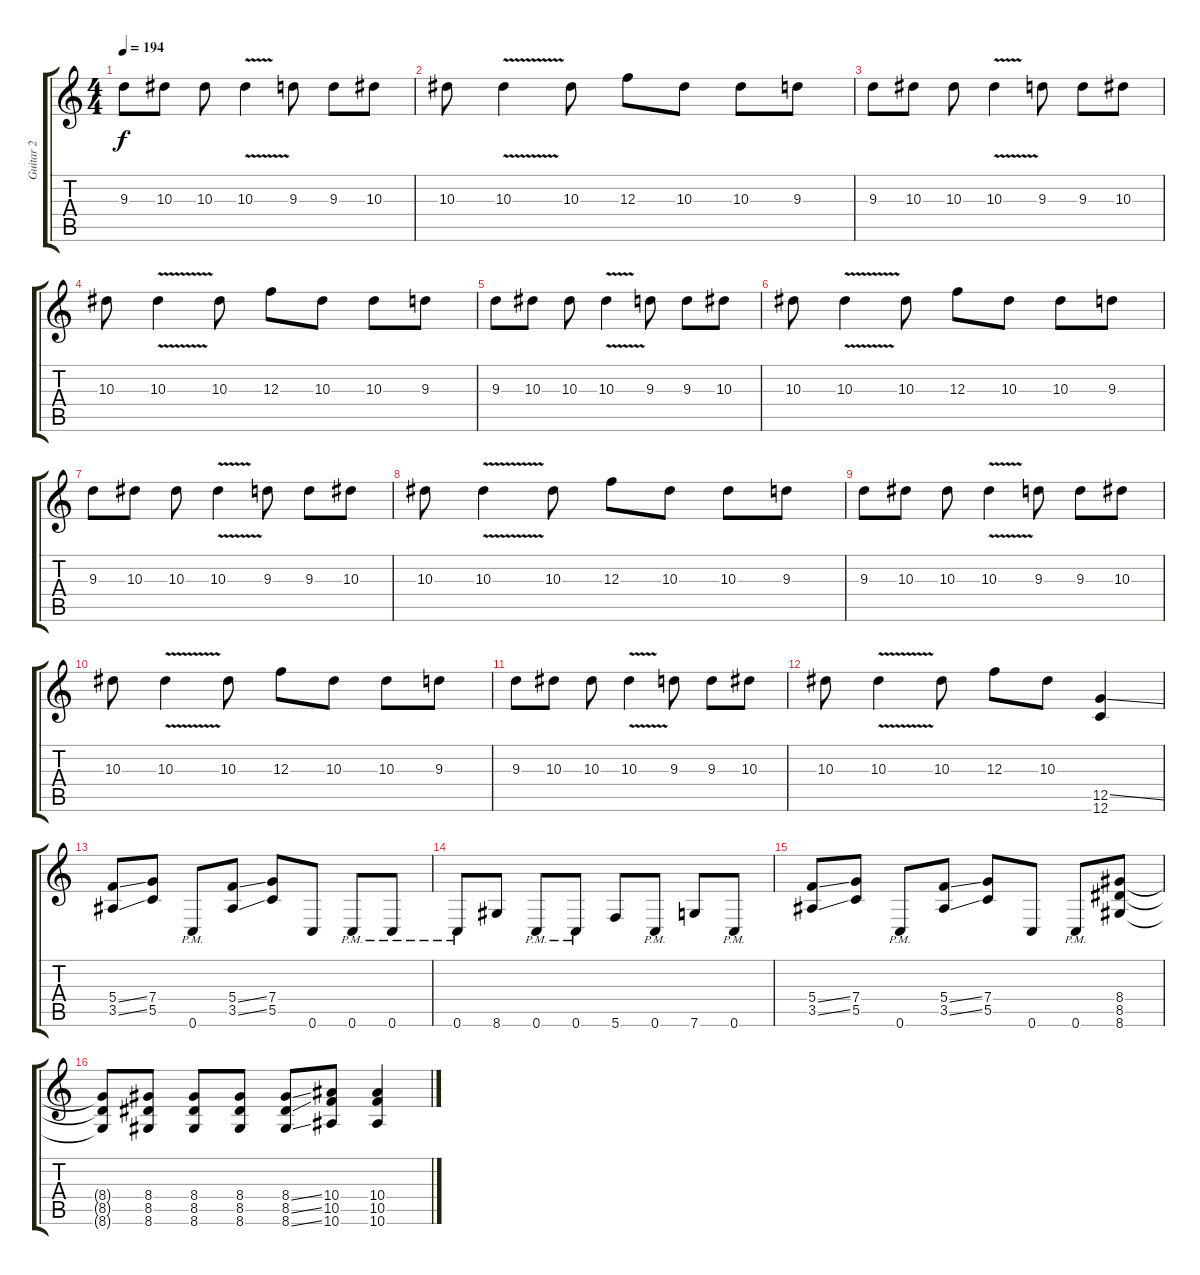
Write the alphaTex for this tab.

\track ("Guitar 2" "Guitar 2") {instrument distortionguitar}
\staff {score tabs}
\tuning (D4 A3 F3 C3 G2 C2) {hide}
\ts (4 4)
\tempo 194
\clef g2
\ks c
9.3.8{dy f} 10.3.8 10.3.8 10.3{v}.4 9.3.8 9.3.8 10.3.8 |
10.3.8 10.3{v}.4 10.3.8 12.3.8 10.3.8 10.3.8 9.3.8 |
9.3.8 10.3.8 10.3.8 10.3{v}.4 9.3.8 9.3.8 10.3.8 |
10.3.8 10.3{v}.4 10.3.8 12.3.8 10.3.8 10.3.8 9.3.8 |
9.3.8 10.3.8 10.3.8 10.3{v}.4 9.3.8 9.3.8 10.3.8 |
10.3.8 10.3{v}.4 10.3.8 12.3.8 10.3.8 10.3.8 9.3.8 |
9.3.8 10.3.8 10.3.8 10.3{v}.4 9.3.8 9.3.8 10.3.8 |
10.3.8 10.3{v}.4 10.3.8 12.3.8 10.3.8 10.3.8 9.3.8 |
9.3.8 10.3.8 10.3.8 10.3{v}.4 9.3.8 9.3.8 10.3.8 |
10.3.8 10.3{v}.4 10.3.8 12.3.8 10.3.8 10.3.8 9.3.8 |
9.3.8 10.3.8 10.3.8 10.3{v}.4 9.3.8 9.3.8 10.3.8 |
10.3.8 10.3{v}.4 10.3.8 12.3.8 10.3.8 (12.5{ss} 12.6).4 |
(5.4{ss} 3.5{ss}).8 (7.4 5.5).8 0.6{pm}.8 (5.4{ss} 3.5{ss}).8 (7.4 5.5).8 0.6.8 0.6{pm}.8 0.6{pm}.8 |
0.6{pm}.8 8.6.8 0.6{pm}.8 0.6{pm}.8 5.6.8 0.6{pm}.8 7.6.8 0.6{pm}.8 |
(5.4{ss} 3.5{ss}).8 (7.4 5.5).8 0.6{pm}.8 (5.4{ss} 3.5{ss}).8 (7.4 5.5).8 0.6.8 0.6{pm}.8 (8.4 8.5 8.6).8 |
(8.4{t} 8.5{t} 8.6{t}).8 (8.4 8.5 8.6).8 (8.4 8.5 8.6).8 (8.4 8.5 8.6).8 (8.4{ss} 8.5{ss} 8.6{ss}).8 (10.4 10.5 10.6).8 (10.4 10.5 10.6).4
